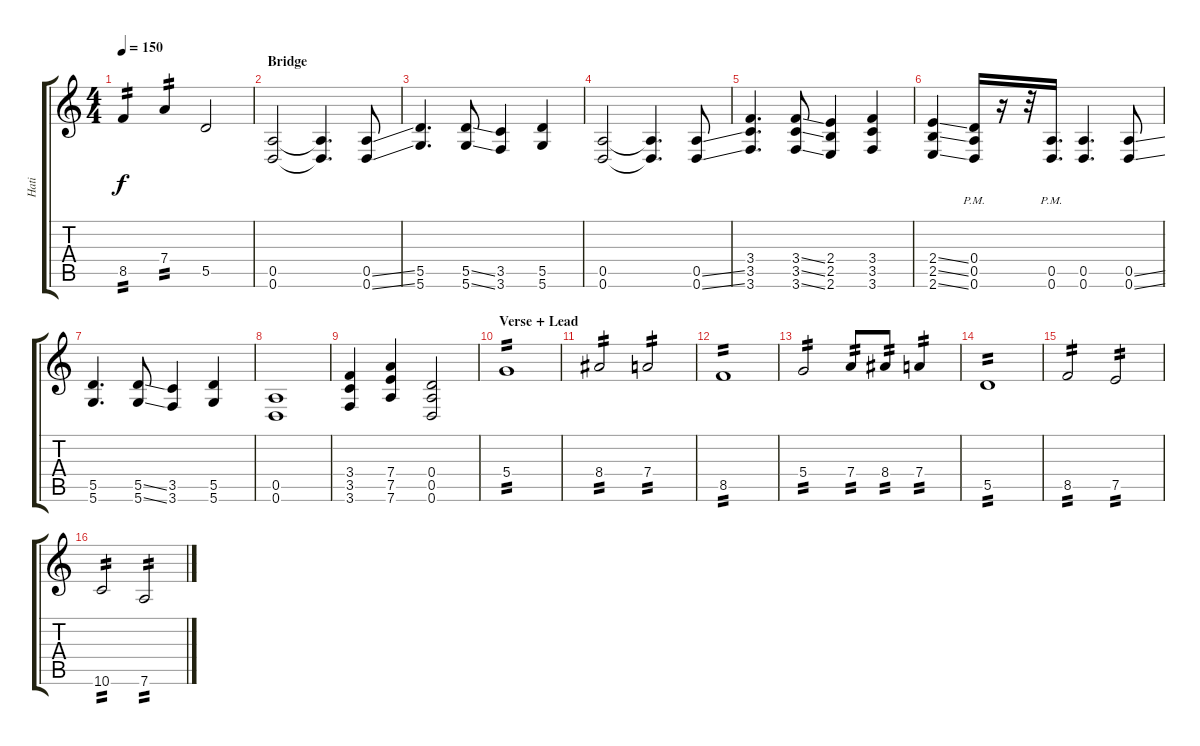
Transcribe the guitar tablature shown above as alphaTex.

\track ("Hati" "Hati") {instrument distortionguitar}
\staff {score tabs}
\tuning (E4 B3 G3 D3 A2 D2) {hide}
\ts (4 4)
\tempo 150
\clef g2
\ks c
8.5.4{tp 2 dy f} 7.4.4{tp 2} 5.5.2 |
\section ("" "Bridge")
(0.5 0.6).2 (0.5{t} 0.6{t}).4{d} (0.5{ss} 0.6{ss}).8 |
(5.5 5.6).4{d} (5.5{ss} 5.6{ss}).8 (3.5 3.6).4 (5.5 5.6).4 |
(0.5 0.6).2 (0.5{t} 0.6{t}).4{d} (0.5{ss} 0.6{ss}).8 |
(3.4 3.5 3.6).4{d} (3.4{ss} 3.5{ss} 3.6{ss}).8 (2.4 2.5 2.6).4 (3.4 3.5 3.6).4 |
(2.4{ss} 2.5{ss} 2.6{ss}).4 (0.4{pm} 0.5{pm} 0.6{pm}).16 r.16 r.32 (0.5{pm} 0.6{pm}).16{d} (0.5 0.6).4{d} (0.5{ss} 0.6{ss}).8 |
(5.5 5.6).4{d} (5.5{ss} 5.6{ss}).8 (3.5 3.6).4 (5.5 5.6).4 |
(0.5 0.6).1 |
(3.4 3.5 3.6).4 (7.4 7.5 7.6).4 (0.4 0.5 0.6).2 |
\section ("" "Verse + Lead")
5.4.1{tp 2} |
8.4.2{tp 2} 7.4.2{tp 2} |
8.5.1{tp 2} |
5.4.2{tp 2} 7.4.8{tp 2} 8.4.8{tp 2} 7.4.4{tp 2} |
5.5.1{tp 2} |
8.5.2{tp 2} 7.5.2{tp 2} |
10.6.2{tp 2} 7.6.2{tp 2}
